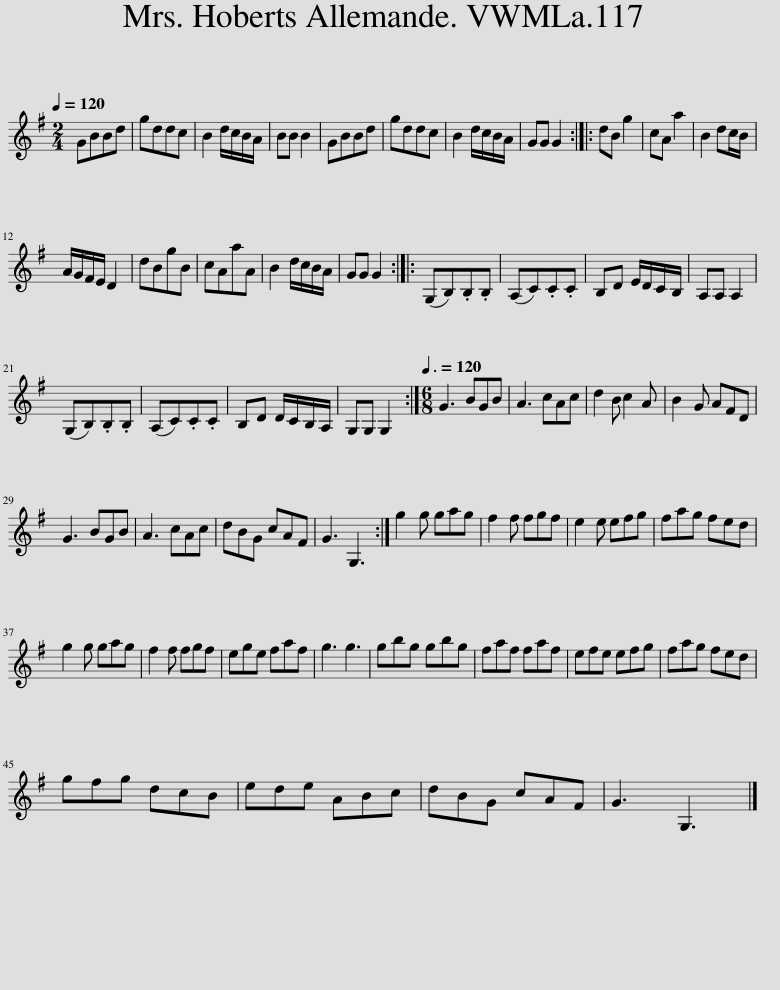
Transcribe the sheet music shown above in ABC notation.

X:1
L:1/8
Q:1/4=120
M:2/4
I:linebreak $
K:G
V:1 treble
V:1
 GBBd | gddc | B2 d/c/B/A/ | BB B2 | GBBd | %5
 gddc | B2 d/c/B/A/ | GG G2 :: dB g2 | cA a2 | %10
 B2 dc/B/ |$ A/G/F/E/ D2 | dBgB | cAaA | B2 d/c/B/A/ | %15
 GG G2 :: (G,B,).B,.B, | (A,C).C.C | B,D E/D/C/B,/ | A,A, A,2 |$ %20
 (G,B,).B,.B, | (A,C).C.C | B,D D/C/B,/A,/ | G,G, G,2 :|[M:6/8][Q:3/8=120] G3 BGB | %25
 A3 cAc | d2 B c2 A | B2 G AFD |$ G3 BGB | A3 cAc | %30
 dBG cAF | G3 G,3 :| g2 g gag | f2 f fgf | e2 e efg | %35
 fag fed |$ g2 g gag | f2 f fgf | ege faf | g3 g3 | %40
 gbg gbg | faf faf | efe efg | fag fed |$ gfg dcB | %45
 ede ABc | dBG cAF | G3 G,3 |] %48
